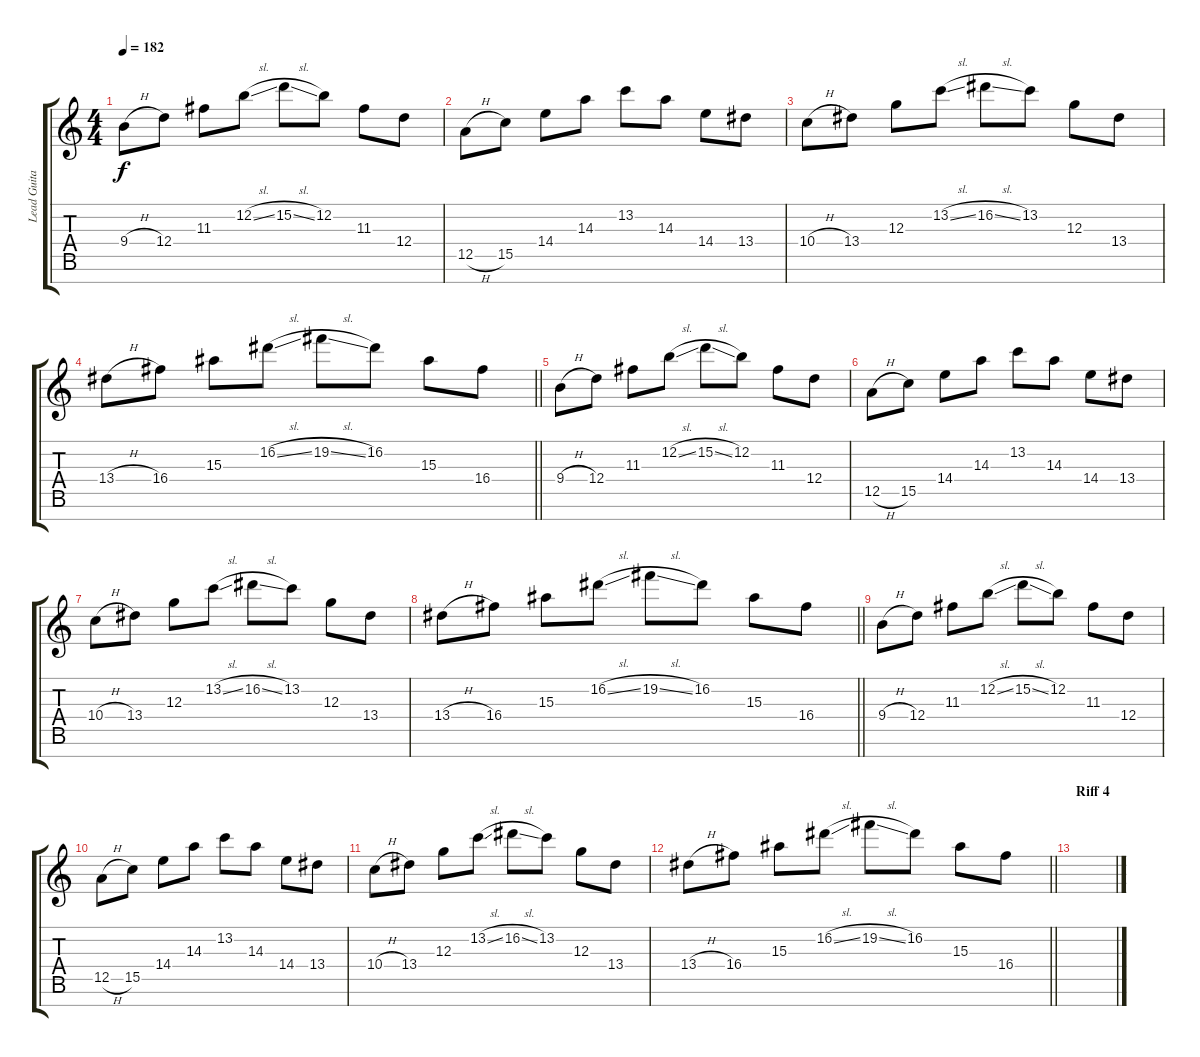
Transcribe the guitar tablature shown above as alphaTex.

\track ("Lead Guitar" "Lead Guita") {instrument distortionguitar}
\staff {score tabs}
\tuning (E4 B3 G3 D3 A2 E2 B1) {hide}
\ts (4 4)
\tempo 182
\clef g2
\ks c
9.4{h}.8{dy f} 12.4.8 11.3.8 12.2{sl}.8 15.2{sl}.8 12.2.8 11.3.8 12.4.8 |
12.5{h}.8 15.5.8 14.4.8 14.3.8 13.2.8 14.3.8 14.4.8 13.4.8 |
10.4{h}.8 13.4.8 12.3.8 13.2{sl}.8 16.2{sl}.8 13.2.8 12.3.8 13.4.8 |
\barLineRight lightlight
13.4{h}.8 16.4.8 15.3.8 16.2{sl}.8 19.2{sl}.8 16.2.8 15.3.8 16.4.8 |
9.4{h}.8 12.4.8 11.3.8 12.2{sl}.8 15.2{sl}.8 12.2.8 11.3.8 12.4.8 |
12.5{h}.8 15.5.8 14.4.8 14.3.8 13.2.8 14.3.8 14.4.8 13.4.8 |
10.4{h}.8 13.4.8 12.3.8 13.2{sl}.8 16.2{sl}.8 13.2.8 12.3.8 13.4.8 |
\barLineRight lightlight
13.4{h}.8 16.4.8 15.3.8 16.2{sl}.8 19.2{sl}.8 16.2.8 15.3.8 16.4.8 |
9.4{h}.8 12.4.8 11.3.8 12.2{sl}.8 15.2{sl}.8 12.2.8 11.3.8 12.4.8 |
12.5{h}.8 15.5.8 14.4.8 14.3.8 13.2.8 14.3.8 14.4.8 13.4.8 |
10.4{h}.8 13.4.8 12.3.8 13.2{sl}.8 16.2{sl}.8 13.2.8 12.3.8 13.4.8 |
\barLineRight lightlight
13.4{h}.8 16.4.8 15.3.8 16.2{sl}.8 19.2{sl}.8 16.2.8 15.3.8 16.4.8 |
\section ("" "Riff 4")
